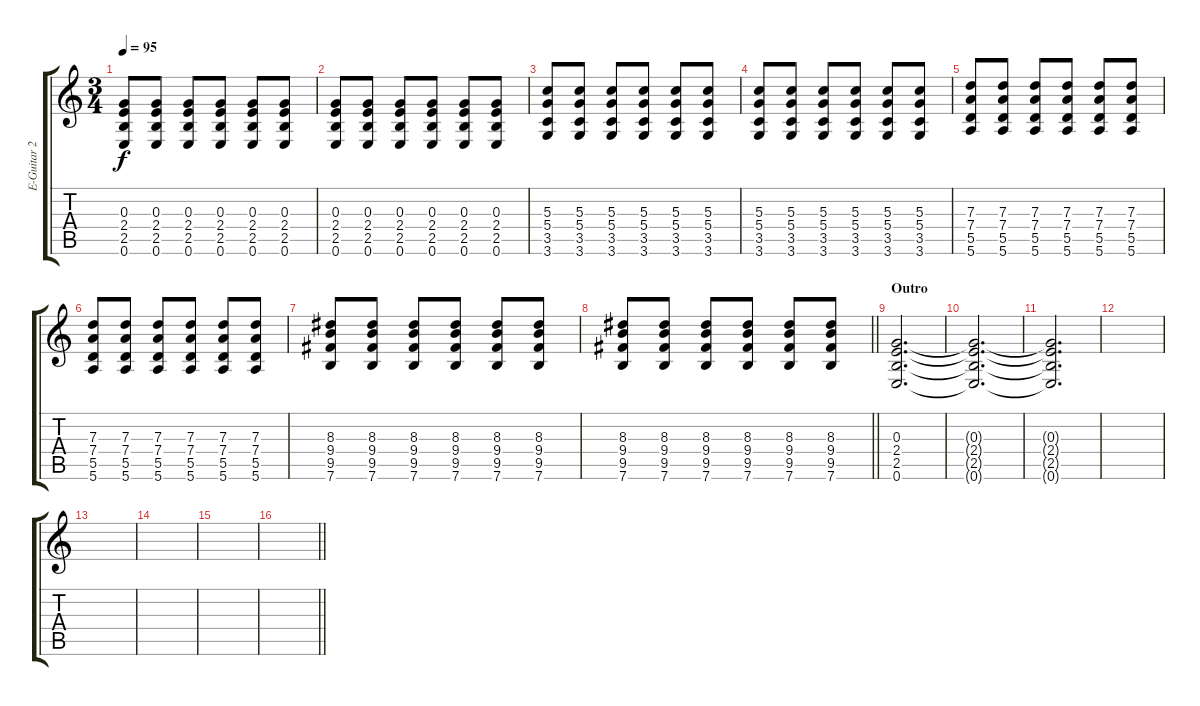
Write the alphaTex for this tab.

\track ("E-Guitar 2" "E-Guitar 2") {instrument distortionguitar}
\staff {score tabs}
\tuning (E4 B3 G3 D3 A2 E2) {hide}
\ts (3 4)
\tempo 95
\clef g2
\ks c
(0.3 2.4 2.5 0.6).8{dy f} (0.3 2.4 2.5 0.6).8 (0.3 2.4 2.5 0.6).8 (0.3 2.4 2.5 0.6).8 (0.3 2.4 2.5 0.6).8 (0.3 2.4 2.5 0.6).8 |
(0.3 2.4 2.5 0.6).8 (0.3 2.4 2.5 0.6).8 (0.3 2.4 2.5 0.6).8 (0.3 2.4 2.5 0.6).8 (0.3 2.4 2.5 0.6).8 (0.3 2.4 2.5 0.6).8 |
(5.3 5.4 3.5 3.6).8 (5.3 5.4 3.5 3.6).8 (5.3 5.4 3.5 3.6).8 (5.3 5.4 3.5 3.6).8 (5.3 5.4 3.5 3.6).8 (5.3 5.4 3.5 3.6).8 |
(5.3 5.4 3.5 3.6).8 (5.3 5.4 3.5 3.6).8 (5.3 5.4 3.5 3.6).8 (5.3 5.4 3.5 3.6).8 (5.3 5.4 3.5 3.6).8 (5.3 5.4 3.5 3.6).8 |
(7.3 7.4 5.5 5.6).8 (7.3 7.4 5.5 5.6).8 (7.3 7.4 5.5 5.6).8 (7.3 7.4 5.5 5.6).8 (7.3 7.4 5.5 5.6).8 (7.3 7.4 5.5 5.6).8 |
(7.3 7.4 5.5 5.6).8 (7.3 7.4 5.5 5.6).8 (7.3 7.4 5.5 5.6).8 (7.3 7.4 5.5 5.6).8 (7.3 7.4 5.5 5.6).8 (7.3 7.4 5.5 5.6).8 |
(8.3 9.4 9.5 7.6).8 (8.3 9.4 9.5 7.6).8 (8.3 9.4 9.5 7.6).8 (8.3 9.4 9.5 7.6).8 (8.3 9.4 9.5 7.6).8 (8.3 9.4 9.5 7.6).8 |
\barLineRight lightlight
(8.3 9.4 9.5 7.6).8 (8.3 9.4 9.5 7.6).8 (8.3 9.4 9.5 7.6).8 (8.3 9.4 9.5 7.6).8 (8.3 9.4 9.5 7.6).8 (8.3 9.4 9.5 7.6).8 |
\section ("" "Outro")
(0.3 2.4 2.5 0.6).2{d} |
(0.3{t} 2.4{t} 2.5{t} 0.6{t}).2{d} |
(0.3{t} 2.4{t} 2.5{t} 0.6{t}).2{d} |
|
|
|
|
\barLineRight lightlight
